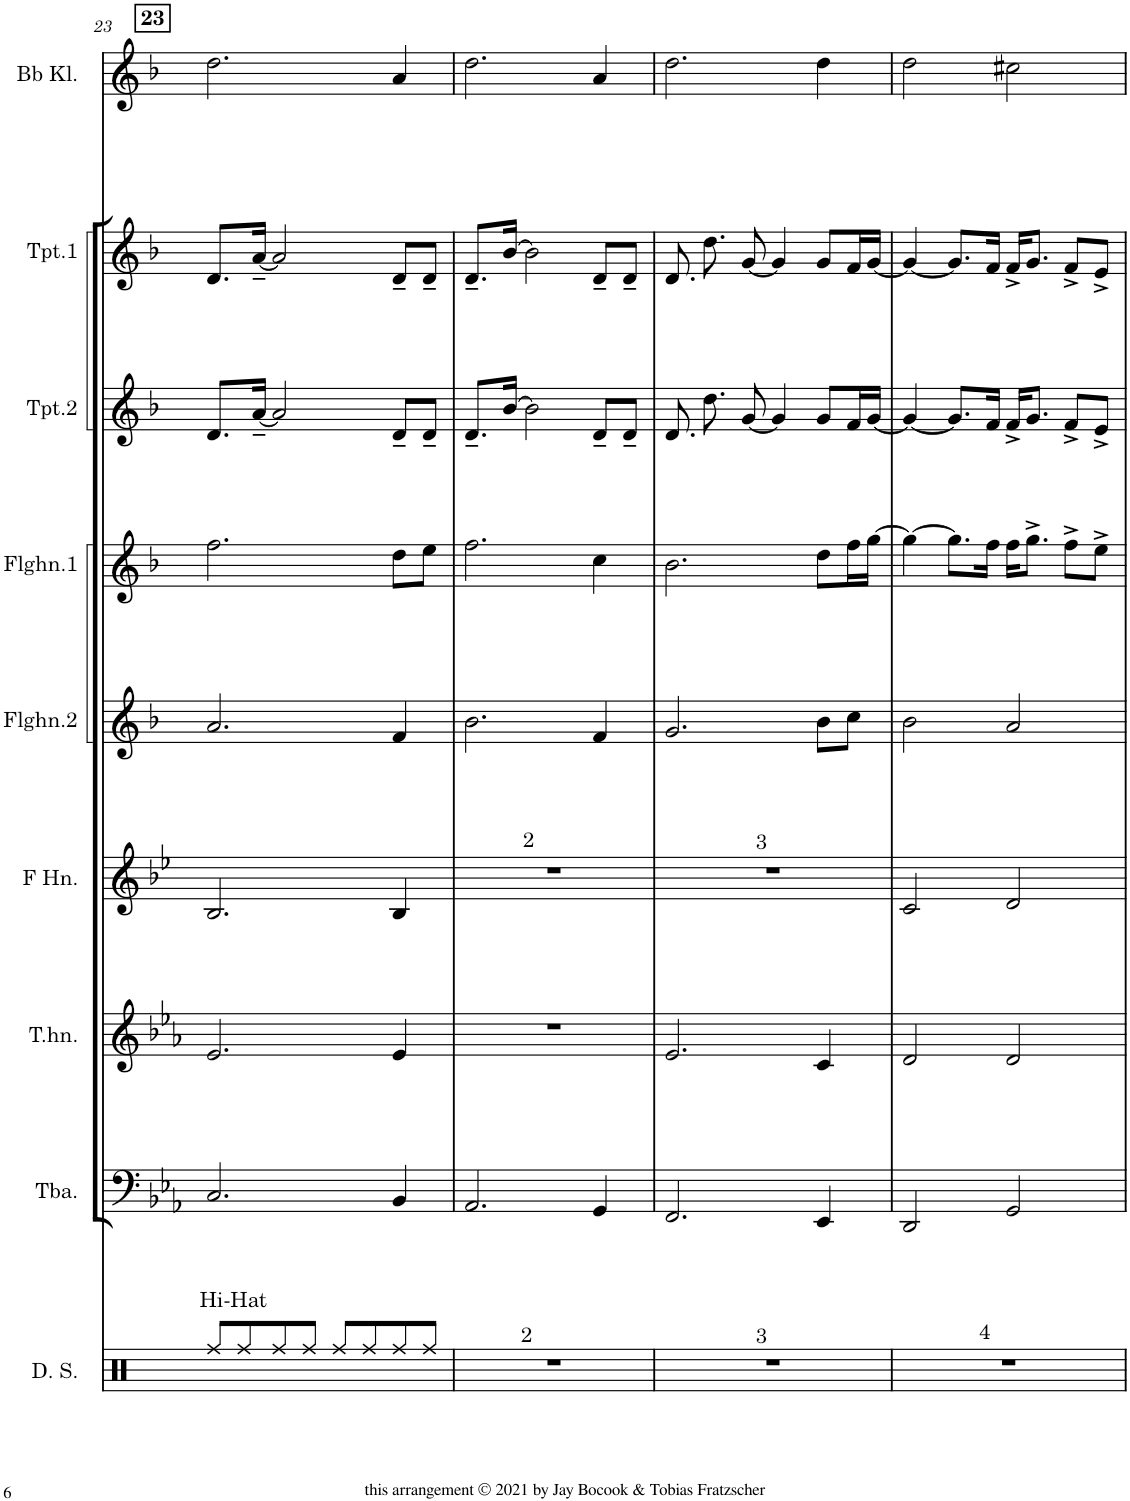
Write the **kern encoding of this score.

**kern	**kern	**kern	**kern	**kern	**kern	**kern	**kern	**kern
*part9	*part8	*part7	*part6	*part5	*part4	*part3	*part2	*part1
*staff9	*staff8	*staff7	*staff6	*staff5	*staff4	*staff3	*staff2	*staff1
*I"Drum Set	*I"Tuba	*I"Tenorhorn	*I"Horn in F	*I"Flügelhorn 2	*I"Flügelhorn 1	*I"Trompete 2	*I"Trompete 1	*I"Klarinette
*I'D. S.	*I'Tba.	*I'T.hn.	*	*I'Flghn.2	*I'Flghn.1	*I'Tpt.2	*I'Tpt.1	*
!!LO:PB:g=z
*clefX	*clefF4	*clefG2	*clefG2	*clefG2	*clefG2	*clefG2	*clefG2	*clefG2
*	*	*Trd4c7	*Trd4c7	*Trd1c2	*Trd1c2	*Trd1c2	*Trd1c2	*Trd1c2
*k[]	*k[b-e-a-]	*k[b-e-a-]	*k[b-e-]	*k[b-]	*k[b-]	*k[b-]	*k[b-]	*k[b-]
*M4/4	*M4/4	*M4/4	*M4/4	*M4/4	*M4/4	*M4/4	*M4/4	*M4/4
*met(c)	*met(c)	*met(c)	*met(c)	*met(c)	*met(c)	*met(c)	*met(c)	*met(c)
!!LO:REH:place=s1:a:B:cj:t=23
=23	=23	=23	=23	=23	=23	=23	=23	=23
!LO:TX:a:t=Hi-Hat	!	!	!	!	!	!	!	!
8Rff/L	2.C/	2.e-/	2.B-/	2.a/	2.ff\	8.d/L	8.d/L	2.dd\
8Rff/	.	.	.	.	.	.	.	.
.	.	.	.	.	.	[16a~</Jk	[16a~</Jk	.
8Rff/	.	.	.	.	.	2a/]	2a/]	.
8Rff/J	.	.	.	.	.	.	.	.
8Rff/L	.	.	.	.	.	.	.	.
8Rff/	.	.	.	.	.	.	.	.
8Rff/	4BB-/	4e-/	4B-/	4f/	8dd\L	8d~</L	8d~</L	4a/
8Rff/J	.	.	.	.	8ee\J	8d~</J	8d~</J	.
=24	=24	=24	=24	=24	=24	=24	=24	=24
!	!	!	!LO:TX:a:t=2	!	!	!	!	!
!LO:TX:a:t=2	!	!	!	!	!	!	!	!
1r	2.AA-/	1r	1r	2.b-\	2.ff\	8.d~</L	8.d~</L	2.dd\
.	.	.	.	.	.	[16b-/Jk	[16b-/Jk	.
.	.	.	.	.	.	2b-\]	2b-\]	.
.	4GG/	.	.	4f/	4cc\	8d~</L	8d~</L	4a/
.	.	.	.	.	.	8d~</J	8d~</J	.
=25	=25	=25	=25	=25	=25	=25	=25	=25
!	!	!	!LO:TX:a:t=3	!	!	!	!	!
!LO:TX:a:t=3	!	!	!	!	!	!	!	!
1r	2.FF/	2.e-/	1r	2.g/	2.b-\	8.d/	8.d/	2.dd\
.	.	.	.	.	.	8.dd\	8.dd\	.
.	.	.	.	.	.	[8g/	[8g/	.
.	.	.	.	.	.	4g/]	4g/]	.
.	4EE-/	4c/	.	8b-\L	8dd\L	8g/L	8g/L	4dd\
.	.	.	.	8cc\J	16ff\L	16f/L	16f/L	.
.	.	.	.	.	[16gg\JJ	[16g/JJ	[16g/JJ	.
=26	=26	=26	=26	=26	=26	=26	=26	=26
!LO:TX:a:t=4	!	!	!	!	!	!	!	!
1r	2DD/	2d/	2c/	2b-\	4gg\_	4g/_	4g/_	2dd\
.	.	.	.	.	8.gg\L]	8.g/L]	8.g/L]	.
.	.	.	.	.	16ff\Jk	16f/Jk	16f/Jk	.
.	2GG/	2d/	2d/	2a/	16ff\KL	16f^</KL	16f^</KL	2cc#X\
.	.	.	.	.	8.gg^>\J	8.g/J	8.g/J	.
.	.	.	.	.	8ff^>\L	8f^</L	8f^</L	.
.	.	.	.	.	8ee^>\J	8e^</J	8e^</J	.
=	=	=	=	=	=	=	=	=
*-	*-	*-	*-	*-	*-	*-	*-	*-
